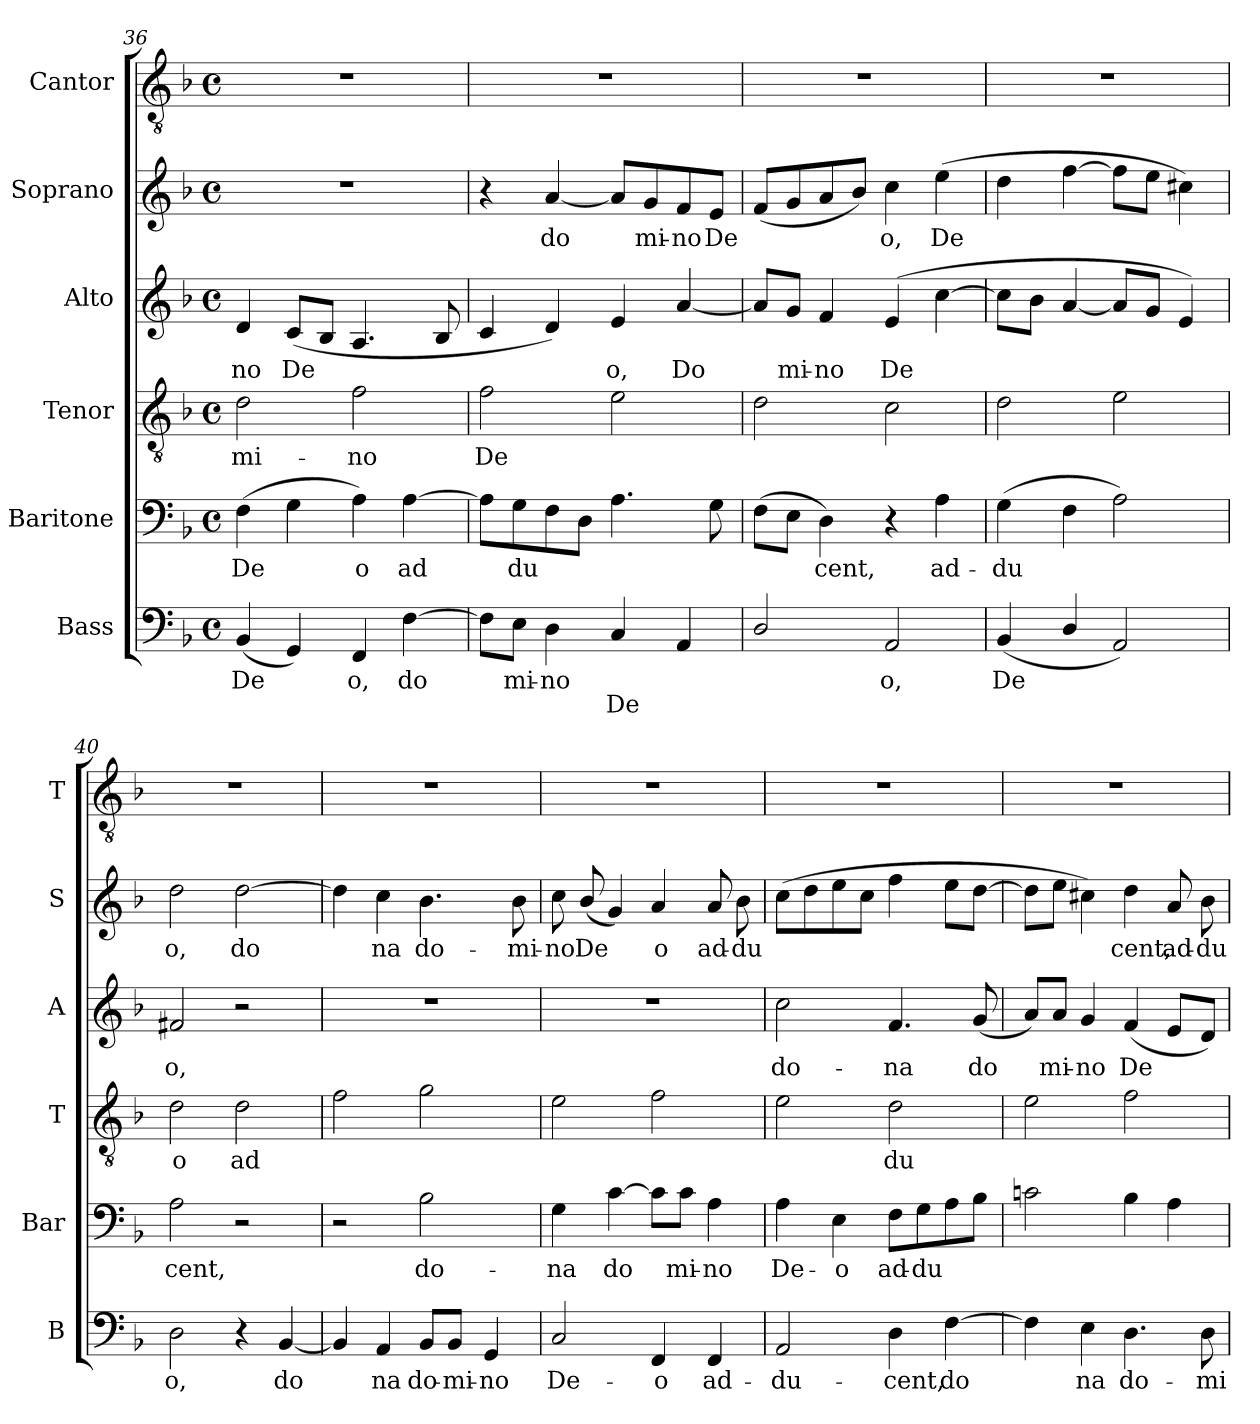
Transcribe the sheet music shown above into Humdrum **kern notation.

**kern	**text	**text	**kern	**text	**kern	**text	**kern	**text	**kern	**text	**kern
*part6	*part6	*part6	*part5	*part5	*part4	*part4	*part3	*part3	*part2	*part2	*part1
*staff6	*staff6	*staff6	*staff5	*staff5	*staff4	*staff4	*staff3	*staff3	*staff2	*staff2	*staff1
*I"Bass	*	*	*I"Baritone	*	*I"Tenor	*	*I"Alto	*	*I"Soprano	*	*I"Cantor
*I'B	*	*	*I'Bar	*	*I'T	*	*I'A	*	*I'S	*	*I'T
*clefF4	*	*	*clefF4	*	*clefGv2	*	*clefG2	*	*clefG2	*	*clefGv2
*ITrd1c1	*	*	*ITrd1c1	*	*ITrd1c1	*	*ITrd1c1	*	*ITrd1c1	*	*ITrd1c1
*k[f#c#g#d#]	*	*	*k[f#c#g#d#]	*	*k[f#c#g#d#]	*	*k[f#c#g#d#]	*	*k[f#c#g#d#]	*	*k[f#c#g#d#]
*E:	*	*	*E:	*	*E:	*	*E:	*	*E:	*	*E:
*M4/4	*	*	*M4/4	*	*M4/4	*	*M4/4	*	*M4/4	*	*M4/4
*met(c)	*	*	*met(c)	*	*met(c)	*	*met(c)	*	*met(c)	*	*met(c)
=36	=36	=36	=36	=36	=36	=36	=36	=36	=36	=36	=36
!	!LO:LY:b	!	!	!LO:LY:b	!	!LO:LY:b	!	!LO:LY:b	!	!	!
(<4AA/	De	.	(>4E\	De	2c#\	-mi-	4c#/	-no	1r	.	1r
!	!	!	!	!	!	!	!	!LO:LY:b	!	!	!
4FF#/)	.	.	4F#\	.	.	.	(<8B/L	De	.	.	.
.	.	.	.	.	.	.	8A/J	.	.	.	.
!	!LO:LY:b	!	!	!LO:LY:b	!	!LO:LY:b	!	!	!	!	!
4EE/	o,	.	4G#\)	o	2e\	-no	4.G#/	.	.	.	.
!	!LO:LY:b	!	!	!LO:LY:b	!	!	!	!	!	!	!
[4E\	do	.	[4G#\	ad	.	.	.	.	.	.	.
.	.	.	.	.	.	.	8A/	.	.	.	.
=37	=37	=37	=37	=37	=37	=37	=37	=37	=37	=37	=37
!	!	!	!	!	!	!LO:LY:b	!	!	!	!	!
8E\L]	.	.	8G#\L]	.	2e\	De	4B/	.	4r	.	1r
!	!LO:LY:b	!	!	!LO:LY:b	!	!	!	!	!	!	!
8D#\J	mi-	.	8F#\	du	.	.	.	.	.	.	.
!	!LO:LY:b	!	!	!	!	!	!	!	!	!LO:LY:b	!
4C#\	-no	.	8E\	.	.	.	4c#/)	.	[4g#/	do	.
.	.	.	8C#\J	.	.	.	.	.	.	.	.
!	!	!LO:LY:b	!	!	!	!	!	!LO:LY:b	!	!	!
4BB/	.	De	4.G#\	.	2d#\	.	4d#/	o,	8g#/L]	.	.
!	!	!	!	!	!	!	!	!	!	!LO:LY:b	!
.	.	.	.	.	.	.	.	.	8f#/	mi-	.
!	!	!	!	!	!	!	!	!LO:LY:b	!	!LO:LY:b	!
4GG#/	.	.	.	.	.	.	[4g#/	Do	8e/	-no	.
!	!	!	!	!	!	!	!	!	!	!LO:LY:b	!
.	.	.	8F#\	.	.	.	.	.	8d#/J	De	.
!!LO:LB:g=z
=38	=38	=38	=38	=38	=38	=38	=38	=38	=38	=38	=38
!	!LO:LY:b	!	!	!	!	!	!	!	!	!	!
2C#/	-	.	(>8E\L	.	2c#\	.	8g#/L]	.	(<8e/L	.	1r
!	!	!	!	!	!	!	!	!LO:LY:b	!	!	!
.	.	.	8D#\J	.	.	.	8f#/J	mi-	8f#/	.	.
!	!	!	!	!LO:LY:b	!	!	!	!LO:LY:b	!	!	!
.	.	.	4C#\)	cent,	.	.	4e/	-no	8g#/	.	.
.	.	.	.	.	.	.	.	.	8a/J)	.	.
!	!LO:LY:b	!	!	!	!	!	!	!LO:LY:b	!	!LO:LY:b	!
2GG#/	-o,	.	4r	.	2B\	.	(<4d#/	De	4b\	o,	.
!	!	!	!	!LO:LY:b	!	!	!	!	!	!LO:LY:b	!
.	.	.	4G#\	ad-	.	.	[4b\	.	(>4dd#\	De	.
=39	=39	=39	=39	=39	=39	=39	=39	=39	=39	=39	=39
!	!LO:LY:b	!	!	!LO:LY:b	!	!	!	!	!	!	!
(<4AA/	De	.	(>4F#\	-du	2c#\	.	8b\L]	.	4cc#\	.	1r
.	.	.	.	.	.	.	8a\J	.	.	.	.
4C#/	.	.	4E\	.	.	.	[4g#/	.	[4ee\	.	.
2GG#/)	.	.	2G#\)	.	2d#\	.	8g#/L]	.	8ee\L]	.	.
.	.	.	.	.	.	.	8f#/J	.	8dd#\J	.	.
.	.	.	.	.	.	.	4d#/)	.	4b#X\)	.	.
=40	=40	=40	=40	=40	=40	=40	=40	=40	=40	=40	=40
!	!LO:LY:b	!	!	!LO:LY:b	!	!LO:LY:b	!	!LO:LY:b	!	!LO:LY:b	!
2C#\	o,	.	2G#\	cent,	2c#\	o	2e#X/	o,	2cc#\	o,	1r
!	!	!	!	!	!	!LO:LY:b	!	!	!	!LO:LY:b	!
4r	.	.	2r	.	2c#\	ad	2r	.	[2cc#\	do	.
!	!LO:LY:b	!	!	!	!	!	!	!	!	!	!
[4AA/	do	.	.	.	.	.	.	.	.	.	.
=41	=41	=41	=41	=41	=41	=41	=41	=41	=41	=41	=41
4AA/]	.	.	2r	.	2e\	.	1r	.	4cc#\]	.	1r
!	!LO:LY:b	!	!	!	!	!	!	!	!	!LO:LY:b	!
4GG#/	na	.	.	.	.	.	.	.	4b\	na	.
!	!LO:LY:b	!	!	!LO:LY:b	!	!	!	!	!	!LO:LY:b	!
8AA/L	do-	.	2A\	do-	2f#\	.	.	.	4.a\	do-	.
!	!LO:LY:b	!	!	!	!	!	!	!	!	!	!
8AA/J	-mi-	.	.	.	.	.	.	.	.	.	.
!	!LO:LY:b	!	!	!	!	!	!	!	!	!	!
4FF#/	-no	.	.	.	.	.	.	.	.	.	.
!	!	!	!	!	!	!	!	!	!	!LO:LY:b	!
.	.	.	.	.	.	.	.	.	8a\	-mi-	.
=42	=42	=42	=42	=42	=42	=42	=42	=42	=42	=42	=42
!	!LO:LY:b	!	!	!LO:LY:b	!	!	!	!	!	!LO:LY:b	!
2BB/	De-	.	4F#\	-na	2d#\	.	1r	.	8b\	-no	1r
!	!	!	!	!	!	!	!	!	!	!LO:LY:b	!
.	.	.	.	.	.	.	.	.	(<8a/	De	.
!	!	!	!	!LO:LY:b	!	!	!	!	!	!	!
.	.	.	[4B\	do	.	.	.	.	4f#/)	.	.
!	!LO:LY:b	!	!	!	!	!	!	!	!	!LO:LY:b	!
4EE/	-o	.	8B\L]	.	2e\	.	.	.	4g#/	o	.
!	!	!	!	!LO:LY:b	!	!	!	!	!	!	!
.	.	.	8B\J	mi-	.	.	.	.	.	.	.
!	!LO:LY:b	!	!	!LO:LY:b	!	!	!	!	!	!LO:LY:b	!
4EE/	ad-	.	4G#\	-no	.	.	.	.	8g#/	ad-	.
!	!	!	!	!	!	!	!	!	!	!LO:LY:b	!
.	.	.	.	.	.	.	.	.	8a\	-du	.
!!LO:PB:g=z
=43	=43	=43	=43	=43	=43	=43	=43	=43	=43	=43	=43
!	!LO:LY:b	!	!	!LO:LY:b	!	!LO:LY:b	!	!LO:LY:b	!	!	!
2GG#/	-du-	.	4G#\	De-	2d#\	-	2b\	do-	(>8b\L	.	1r
.	.	.	.	.	.	.	.	.	8cc#\	.	.
!	!	!	!	!LO:LY:b	!	!	!	!	!	!	!
.	.	.	4D#\	-o	.	.	.	.	8dd#\	.	.
.	.	.	.	.	.	.	.	.	8b\J	.	.
!	!LO:LY:b	!	!	!LO:LY:b	!	!LO:LY:b	!	!LO:LY:b	!	!	!
4C#\	-cent,	.	8E\L	ad-	2c#\	-du	4.e/	-na	4ee\	.	.
!	!	!	!	!LO:LY:b	!	!	!	!	!	!	!
.	.	.	8F#\	-du	.	.	.	.	.	.	.
!	!LO:LY:b	!	!	!	!	!	!	!	!	!	!
[4E\	do	.	8G#\	.	.	.	.	.	8dd#\L	.	.
!	!	!	!	!	!	!	!	!LO:LY:b	!	!	!
.	.	.	8A\J	.	.	.	(<8f#/	do	[8cc#\J	.	.
=44	=44	=44	=44	=44	=44	=44	=44	=44	=44	=44	=44
4E\]	.	.	2Bn\	.	2d#\	.	8g#/L)	.	8cc#\L]	.	1r
!	!	!	!	!	!	!	!	!LO:LY:b	!	!	!
.	.	.	.	.	.	.	8g#/J	mi-	8dd#\J	.	.
!	!LO:LY:b	!	!	!	!	!	!	!LO:LY:b	!	!	!
4D#\	na	.	.	.	.	.	4f#/	-no	4b#X\)	.	.
!	!LO:LY:b	!	!	!	!	!	!	!LO:LY:b	!	!LO:LY:b	!
4.C#\	do-	.	4A\	.	2e\	.	(<4e/	De	4cc#\	cent,	.
!	!	!	!	!	!	!	!	!	!	!LO:LY:b	!
.	.	.	4G#\	.	.	.	8d#/L	.	8g#/	ad-	.
!	!LO:LY:b	!	!	!	!	!	!	!	!	!LO:LY:b	!
8C#\	-mi-	.	.	.	.	.	8c#/J)	.	8a\	-du	.
=	=	=	=	=	=	=	=	=	=	=	=
*-	*-	*-	*-	*-	*-	*-	*-	*-	*-	*-	*-
